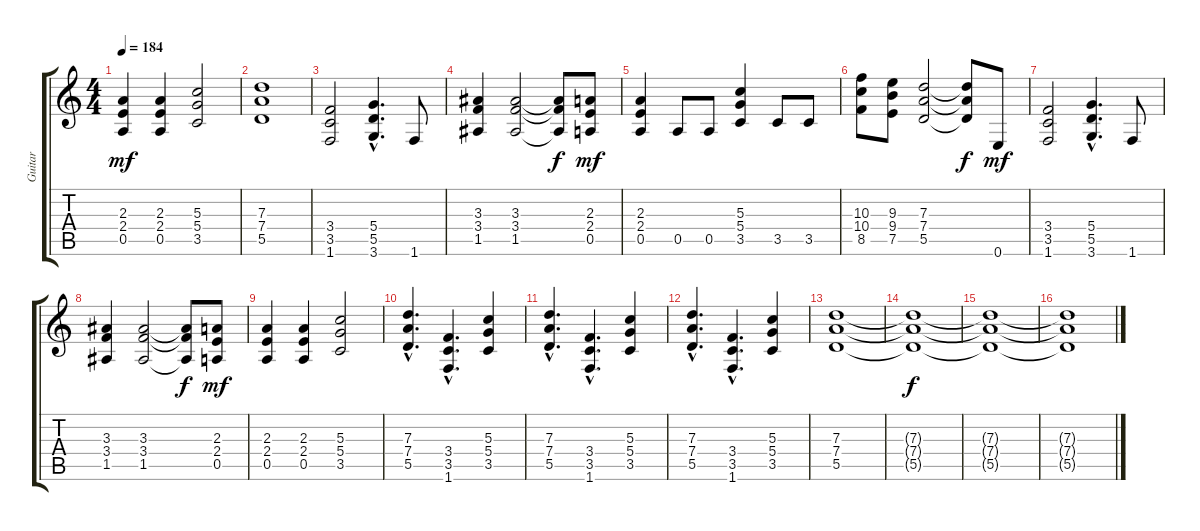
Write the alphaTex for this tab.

\track ("Guitar" "Guitar") {instrument distortionguitar}
\staff {score tabs}
\tuning (E4 B3 G3 D3 A2 E2) {hide}
\ts (4 4)
\tempo 184
\clef g2
\ks c
(2.3 2.4 0.5).4{dy mf} (2.3 2.4 0.5).4 (5.3 5.4 3.5).2 |
(7.3 7.4 5.5).1 |
(3.4 3.5 1.6).2 (5.4{hac} 5.5{hac} 3.6{hac}).4{d} 1.6.8 |
(3.3 3.4 1.5).4 (3.3 3.4 1.5).2 (3.3{t} 3.4{t} 1.5{t}).8{dy f} (2.3 2.4 0.5).8{dy mf} |
(2.3 2.4 0.5).4 0.5.8 0.5.8 (5.3 5.4 3.5).4 3.5.8 3.5.8 |
(10.3 10.4 8.5).8 (9.3 9.4 7.5).8 (7.3 7.4 5.5).2 (7.3{t} 7.4{t} 5.5{t}).8{dy f} 0.6.8{dy mf} |
(3.4 3.5 1.6).2 (5.4{hac} 5.5{hac} 3.6{hac}).4{d} 1.6.8 |
(3.3 3.4 1.5).4 (3.3 3.4 1.5).2 (3.3{t} 3.4{t} 1.5{t}).8{dy f} (2.3 2.4 0.5).8{dy mf} |
(2.3 2.4 0.5).4 (2.3 2.4 0.5).4 (5.3 5.4 3.5).2 |
(7.3{hac} 7.4{hac} 5.5{hac}).4{d} (3.4{hac} 3.5{hac} 1.6{hac}).4{d} (5.3 5.4 3.5).4 |
(7.3{hac} 7.4{hac} 5.5{hac}).4{d} (3.4{hac} 3.5{hac} 1.6{hac}).4{d} (5.3 5.4 3.5).4 |
(7.3{hac} 7.4{hac} 5.5{hac}).4{d} (3.4{hac} 3.5{hac} 1.6{hac}).4{d} (5.3 5.4 3.5).4 |
(7.3 7.4 5.5).1 |
(7.3{t} 7.4{t} 5.5{t}).1{dy f} |
(7.3{t} 7.4{t} 5.5{t}).1 |
(7.3{t} 7.4{t} 5.5{t}).1
